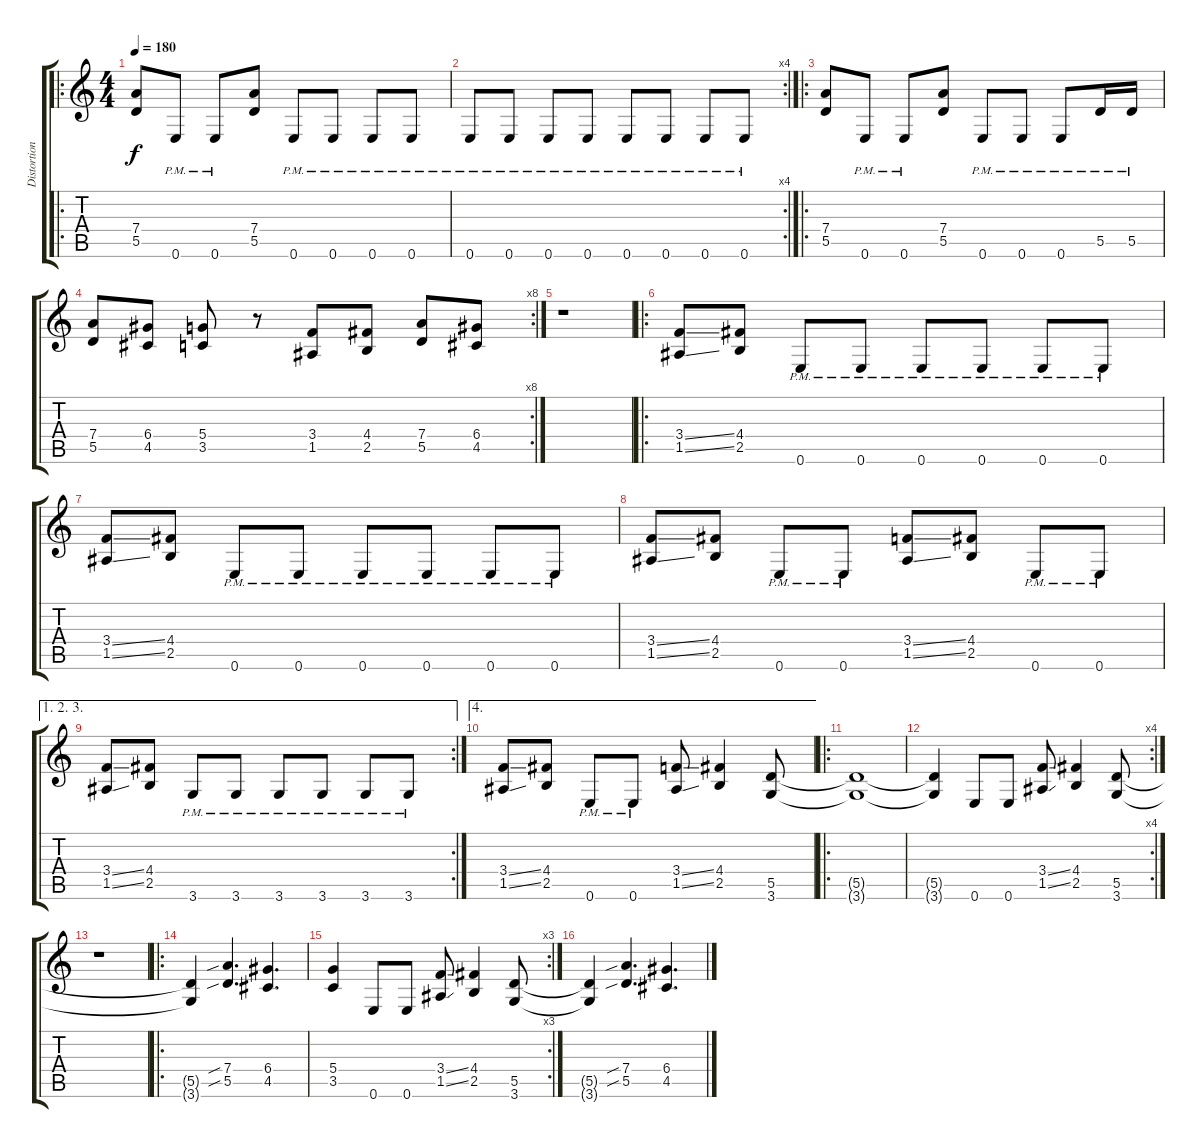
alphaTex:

\track ("Distortion 1" "Distortion") {instrument distortionguitar}
\staff {score tabs}
\tuning (E4 B3 G3 D3 A2 E2) {hide}
\ro
\ts (4 4)
\tempo 180
\clef g2
\ks c
(7.4 5.5).8{dy f} 0.6{pm}.8 0.6{pm}.8 (7.4 5.5).8 0.6{pm}.8 0.6{pm}.8 0.6{pm}.8 0.6{pm}.8 |
\rc 4
0.6{pm}.8 0.6{pm}.8 0.6{pm}.8 0.6{pm}.8 0.6{pm}.8 0.6{pm}.8 0.6{pm}.8 0.6{pm}.8 |
\ro
(7.4 5.5).8 0.6{pm}.8 0.6{pm}.8 (7.4 5.5).8 0.6{pm}.8 0.6{pm}.8 0.6{pm}.8 5.5{pm}.16 5.5{pm}.16 |
\rc 8
(7.4 5.5).8 (6.4 4.5).8 (5.4 3.5).8 r.8 (3.4 1.5).8 (4.4 2.5).8 (7.4 5.5).8 (6.4 4.5).8 |
r.1 |
\ro
(3.4{ss} 1.5{ss}).8 (4.4 2.5).8 0.6{pm}.8 0.6{pm}.8 0.6{pm}.8 0.6{pm}.8 0.6{pm}.8 0.6{pm}.8 |
(3.4{ss} 1.5{ss}).8 (4.4 2.5).8 0.6{pm}.8 0.6{pm}.8 0.6{pm}.8 0.6{pm}.8 0.6{pm}.8 0.6{pm}.8 |
(3.4{ss} 1.5{ss}).8 (4.4 2.5).8 0.6{pm}.8 0.6{pm}.8 (3.4{ss} 1.5{ss}).8 (4.4 2.5).8 0.6{pm}.8 0.6{pm}.8 |
\ae (1 2 3)
\rc 2
(3.4{ss} 1.5{ss}).8 (4.4 2.5).8 3.6{pm}.8 3.6{pm}.8 3.6{pm}.8 3.6{pm}.8 3.6{pm}.8 3.6{pm}.8 |
\ae 4
(3.4{ss} 1.5{ss}).8 (4.4 2.5).8 0.6{pm}.8 0.6{pm}.8 (3.4{ss} 1.5{ss}).8 (4.4 2.5).4 (5.5 3.6).8 |
\ro
(5.5{t} 3.6{t}).1 |
\rc 4
(5.5{t} 3.6{t}).4 0.6.8 0.6.8 (3.4{ss} 1.5{ss}).8 (4.4 2.5).4 (5.5 3.6).8 |
r.1 |
\ro
(5.5{t} 3.6{t}).4 (7.4{sib} 5.5{sib}).4{d} (6.4 4.5).4{d} |
\rc 3
(5.4 3.5).4 0.6.8 0.6.8 (3.4{ss} 1.5{ss}).8 (4.4 2.5).4 (5.5 3.6).8 |
(5.5{t} 3.6{t}).4 (7.4{sib} 5.5{sib}).4{d} (6.4 4.5).4{d}
